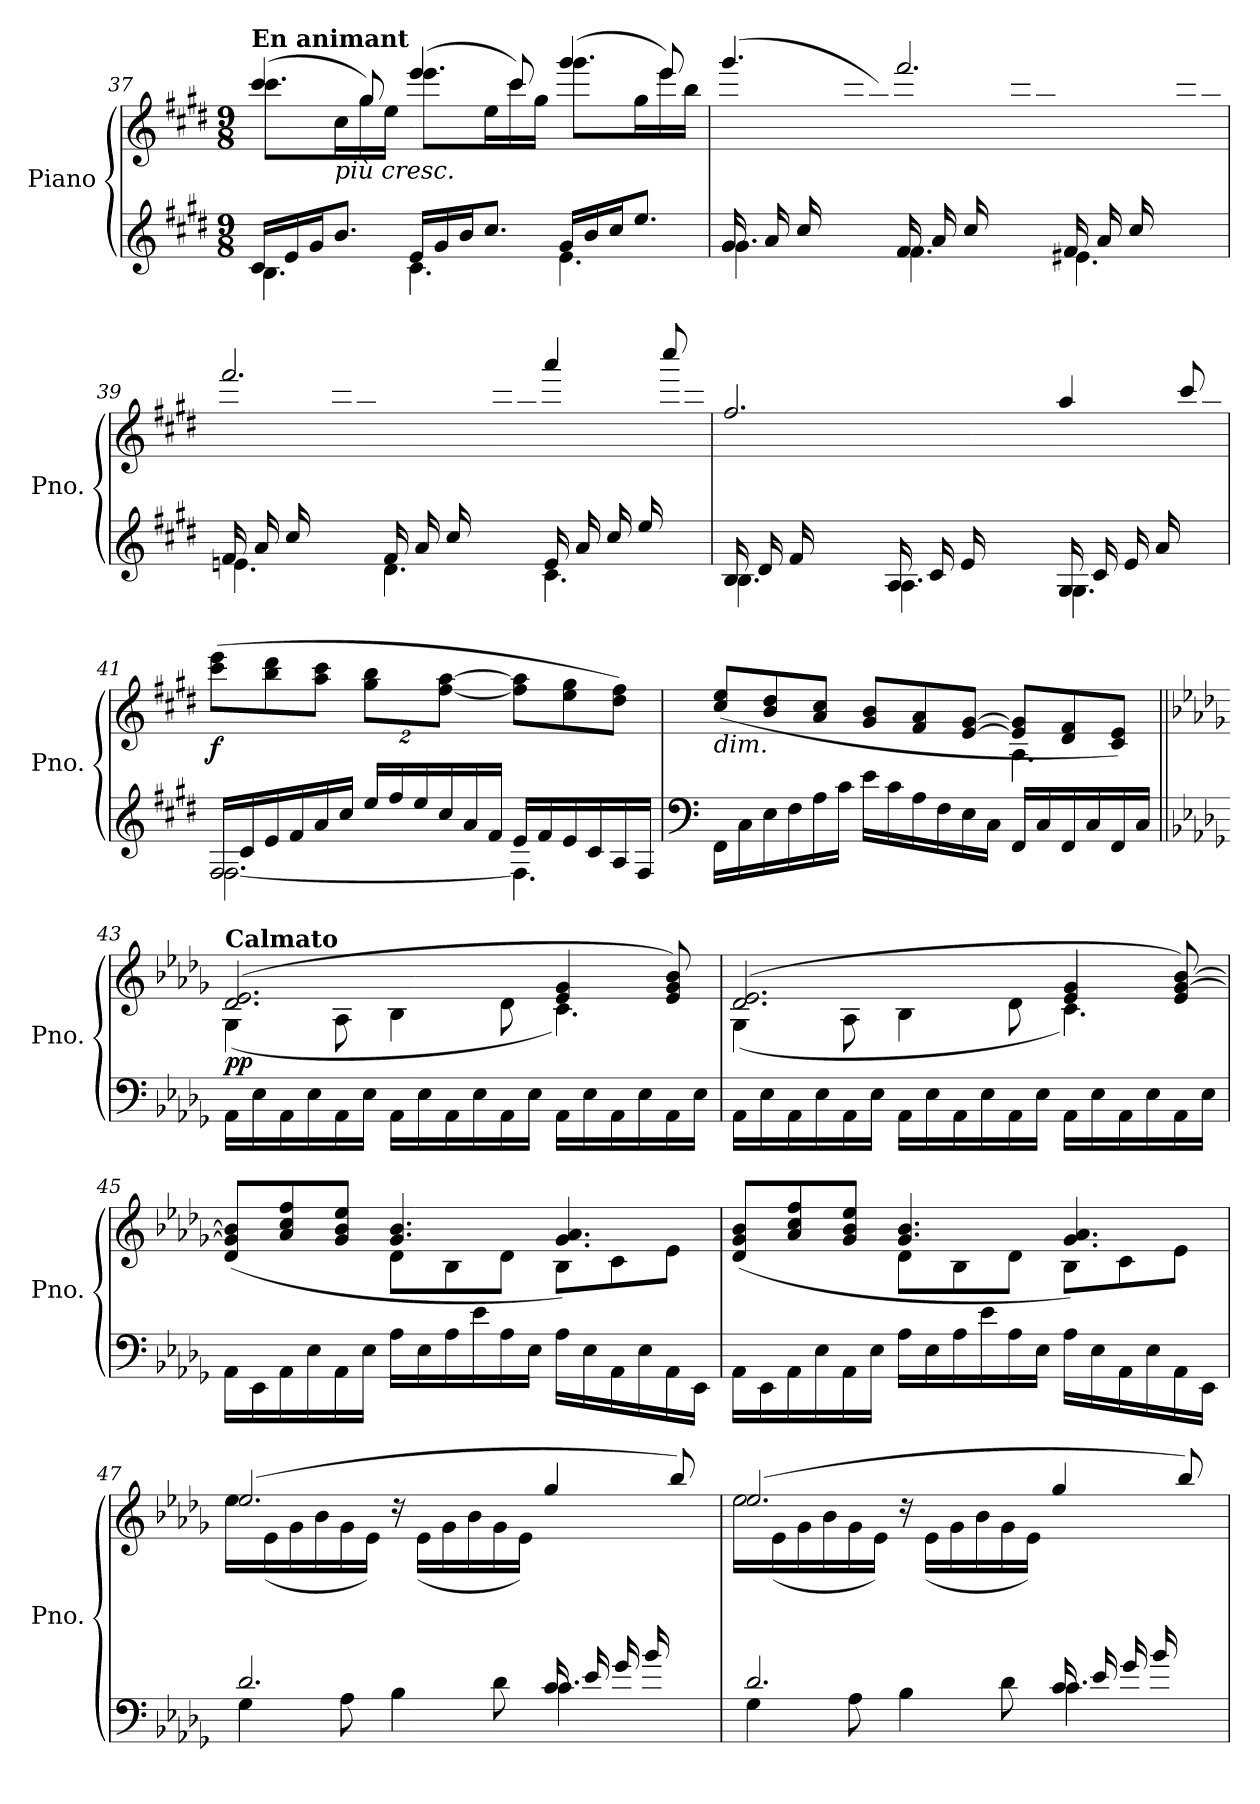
**kern	**kern	**dynam
*part1	*part1	*part1
*staff2	*staff1	*staff1/2
*I"Piano	*	*
*I'Pno.	*	*
!!LO:LB:g=z
*clefG2	*clefG2	*
*k[f#c#g#d#]	*k[f#c#g#d#]	*
*M9/8	*M9/8	*
=37	=37	=37
*^	*^	*
!	!	!LO:TX:a:B:t=En animant	!	!
16c#/LL	4.B\	(4ccc#/	8.ccc#\L	.
16e/	.	.	.	.
16g#/J	.	.	.	.
!	!	!	!LO:TX:b:i:t=più cresc.	!
8.b/J	.	.	16cc#\L	.
.	.	8gg#/)	16gg#\	.
.	.	.	16ee\JJ	.
16e/LL	4.c#\	(4eee/	8.eee\L	.
16g#/	.	.	.	.
16b/J	.	.	.	.
8.cc#/J	.	.	16ee\L	.
.	.	8ccc#/)	16ccc#\	.
.	.	.	16gg#\JJ	.
16g#/LL	4.e\	(4ggg#/	8.ggg#\L	.
16b/	.	.	.	.
16cc#/J	.	.	.	.
8.ee/J	.	.	16gg#\L	.
.	.	8eee/)	16eee\	.
.	.	.	16bb\JJ	.
=38	=38	=38	=38	=38
(16g#/LL	4.g#\	(>4.ggg#/	8.ryy	.
16a/	.	.	.	.
16cc#/	.	.	.	.
8.ryy	.	.	16gg#\	.
.	.	.	16ccc#\	.
.	.	.	16aa\JJ)	.
(16f#/LL	4.f#\	2.fff#/)	8.ryy	.
16a/	.	.	.	.
16cc#/	.	.	.	.
8.ryy	.	.	16ff#\	.
.	.	.	16ccc#\	.
.	.	.	16aa\JJ)	.
(16f#/LL	4.e#X\	.	8.ryy	.
16a/	.	.	.	.
16cc#/	.	.	.	.
8.ryy	.	.	16ff#\	.
.	.	.	16ccc#\	.
.	.	.	16aa\JJ)	.
!!LO:PB:g=z	!!
=39	=39	=39	=39	=39
(16f#/LL	4.en\	2.fff#/	8.ryy	.
16a/	.	.	.	.
16cc#/	.	.	.	.
8.ryy	.	.	16ff#\	.
.	.	.	16ccc#\	.
.	.	.	16aa\JJ)	.
(16f#/LL	4.d#\	.	8.ryy	.
16a/	.	.	.	.
16cc#/	.	.	.	.
8.ryy	.	.	16ff#\	.
.	.	.	16ccc#\	.
.	.	.	16aa\JJ)	.
(16e/LL	4.c#\	4aaa/	4ryy	.
16a/	.	.	.	.
16cc#/	.	.	.	.
16ee/	.	.	.	.
8ryy	.	8cccc#/	16cccc#\	.
.	.	.	16ccc#\JJ)	.
=40	=40	=40	=40	=40
(16B/LL	4.B\	2.ff#/	8.ryy	.
16d#/	.	.	.	.
16f#/	.	.	.	.
8.ryy	.	.	16f#\	.
.	.	.	16cc#\	.
.	.	.	16a\JJ)	.
(16A/LL	4.A\	.	8.ryy	.
16c#/	.	.	.	.
16e/	.	.	.	.
8.ryy	.	.	16f#\	.
.	.	.	16cc#\	.
.	.	.	16a\JJ)	.
(16G#/LL	4.G#\	4aa/	4ryy	.
16c#/	.	.	.	.
16e/	.	.	.	.
16a/	.	.	.	.
8ryy	.	8ccc#/	16ee\	.
.	.	.	16aa\JJ)	.
!!LO:LB:g=z
=41	=41	=41	=41	=41
!LO:N:head=open	!	!	!	!LO:DY:b
*	*	*v	*v	*
16F#/LL	[2.F#\	(8ccc#\ 8eee\L	f
16c#/	.	.	.
16e/	.	8bb\ 8ddd#\	.
16f#/	.	.	.
16a/	.	8aa\ 8ccc#\J	.
16cc#/JJ	.	.	.
*	*	*Xbrackettup	*
16ee/LL	.	16%3gg#\ 16%3bb\L	.
16ff#/	.	.	.
16ee/	.	.	.
16cc#/	.	[16%3ff#\ [16%3aa\J	.
16a/	.	.	.
16f#/JJ	.	.	.
16e/LL	4.F#\]	8ff#\] 8aa\]L	.
16f#/	.	.	.
16e/	.	8ee\ 8gg#\	.
16c#/	.	.	.
16A/	.	8dd#\ 8ff#\J)	.
16F#/JJ	.	.	.
*v	*v	*	*
=42	=42	=42
*clefF4	*	*
*	*^	*
!	!LO:TX:b:i:t=dim.	!	!
16FF#\LL	(8cc#/ 8ee/L	2.ryy	.
16C#\	.	.	.
16E\	8b/ 8dd#/	.	.
16F#\	.	.	.
16A\	8a/ 8cc#/J	.	.
16c#\JJ	.	.	.
16e\LL	8g#/ 8b/L	.	.
16c#\	.	.	.
16A\	8f#/ 8a/	.	.
16F#\	.	.	.
16E\	[8e/ [8g#/J	.	.
16C#\JJ	.	.	.
16FF#/LL	8e/] 8g#/]L	4.A\	.
16C#/	.	.	.
16FF#/	8d#/ 8f#/	.	.
16C#/	.	.	.
16FF#/	8c#/ 8e/J)	.	.
16C#/JJ	.	.	.
!!LO:LB:g=z	!!
=43||	=43||	=43||	=43||
*k[b-e-a-d-g-]	*k[b-e-a-d-g-]	*	*
!	!LO:TX:a:B:t=Calmato	!	!
!	!	!	!LO:DY:b
16AA-\LL	(2.d-/ 2.e-/	(4G-\	pp
16E-\	.	.	.
16AA-\	.	.	.
16E-\	.	.	.
16AA-\	.	8A-\	.
16E-\JJ	.	.	.
16AA-\LL	.	4B-\	.
16E-\	.	.	.
16AA-\	.	.	.
16E-\	.	.	.
16AA-\	.	8d-\	.
16E-\JJ	.	.	.
16AA-\LL	4e-/ 4g-/	4.c\)	.
16E-\	.	.	.
16AA-\	.	.	.
16E-\	.	.	.
16AA-\	8e-/ 8g-/ 8b-/)	.	.
16E-\JJ	.	.	.
=44	=44	=44	=44
16AA-\LL	(2.d-/ 2.e-/	(4G-\	.
16E-\	.	.	.
16AA-\	.	.	.
16E-\	.	.	.
16AA-\	.	8A-\	.
16E-\JJ	.	.	.
16AA-\LL	.	4B-\	.
16E-\	.	.	.
16AA-\	.	.	.
16E-\	.	.	.
16AA-\	.	8d-\	.
16E-\JJ	.	.	.
16AA-\LL	4e-/ 4g-/	4.c\)	.
16E-\	.	.	.
16AA-\	.	.	.
16E-\	.	.	.
16AA-\	8e-/ [8g-/ [8b-/)	.	.
16E-\JJ	.	.	.
!!LO:LB:g=z	!!
=45	=45	=45	=45
16AA-\LL	(>8d-/ 8g-/] 8b-/]L	4.ryy	.
16EE-\	.	.	.
16AA-\	8a-/ 8cc/ 8ff/	.	.
16E-\	.	.	.
16AA-\	8g-/ 8b-/ 8ee-/J	.	.
16E-\JJ	.	.	.
16A-\LL	4.g-/ 4.b-/	8d-\L	.
16E-\	.	.	.
16A-\	.	8B-\	.
16e-\	.	.	.
16A-\	.	8d-\J	.
16E-\JJ	.	.	.
16A-\LL	4.g-/ 4.a-/)	8B-\L	.
16E-\	.	.	.
16AA-\	.	8c\	.
16E-\	.	.	.
16AA-\	.	8e-\J	.
16EE-\JJ	.	.	.
=46	=46	=46	=46
16AA-\LL	(>8d-/ 8g-/ 8b-/L	4.ryy	.
16EE-\	.	.	.
16AA-\	8a-/ 8cc/ 8ff/	.	.
16E-\	.	.	.
16AA-\	8g-/ 8b-/ 8ee-/J	.	.
16E-\JJ	.	.	.
16A-\LL	4.g-/ 4.b-/	8d-\L	.
16E-\	.	.	.
16A-\	.	8B-\	.
16e-\	.	.	.
16A-\	.	8d-\J	.
16E-\JJ	.	.	.
16A-\LL	4.g-/ 4.a-/)	8B-\L	.
16E-\	.	.	.
16AA-\	.	8c\	.
16E-\	.	.	.
16AA-\	.	8e-\J	.
16EE-\JJ	.	.	.
!!LO:LB:g=z
=47	=47	=47	=47
*^	*	*	*
!	!	!	!LO:N:head=open	!
*	*	*	*^	*
2.d-/	4G-\	(2.ee-/	16ee-\LL	1ryy	.
.	.	.	(>16e-\	.	.
.	.	.	16g-\	.	.
.	.	.	16b-\	.	.
.	8A-\	.	16g-\	.	.
.	.	.	16e-\JJ)	.	.
.	4B-\	.	16rdd	.	.
.	.	.	(>16e-\LL	.	.
.	.	.	16g-\	.	.
.	.	.	16b-\	.	.
.	8d-\	.	16g-\	.	.
.	.	.	16e-\JJ)	.	.
(16c/LL	4.c\	4gg-/	8ryy	.	.
16e-/	.	.	.	.	.
16g-/	.	.	4ryy	.	.
16b-/	.	.	.	.	.
8ryy	.	8bb-/)	.	16cc\	.
.	.	.	.	16ee-\JJ)	.
=48	=48	=48	=48	=48	=48
!	!	!	!LO:N:head=open	!	!
2.d-/	4G-\	(2.ee-/	16ee-\LL	1ryy	.
.	.	.	(>16e-\	.	.
.	.	.	16g-\	.	.
.	.	.	16b-\	.	.
.	8A-\	.	16g-\	.	.
.	.	.	16e-\JJ)	.	.
.	4B-\	.	16rdd	.	.
.	.	.	(>16e-\LL	.	.
.	.	.	16g-\	.	.
.	.	.	16b-\	.	.
.	8d-\	.	16g-\	.	.
.	.	.	16e-\JJ)	.	.
(16c/LL	4.c\	4gg-/	8ryy	.	.
16e-/	.	.	.	.	.
16g-/	.	.	4ryy	.	.
16b-/	.	.	.	.	.
8ryy	.	8bb-/)	.	16cc\	.
.	.	.	.	16ee-\JJ)	.
*v	*v	*	*	*	*
*	*v	*v	*v	*
=	=	=
*-	*-	*-
